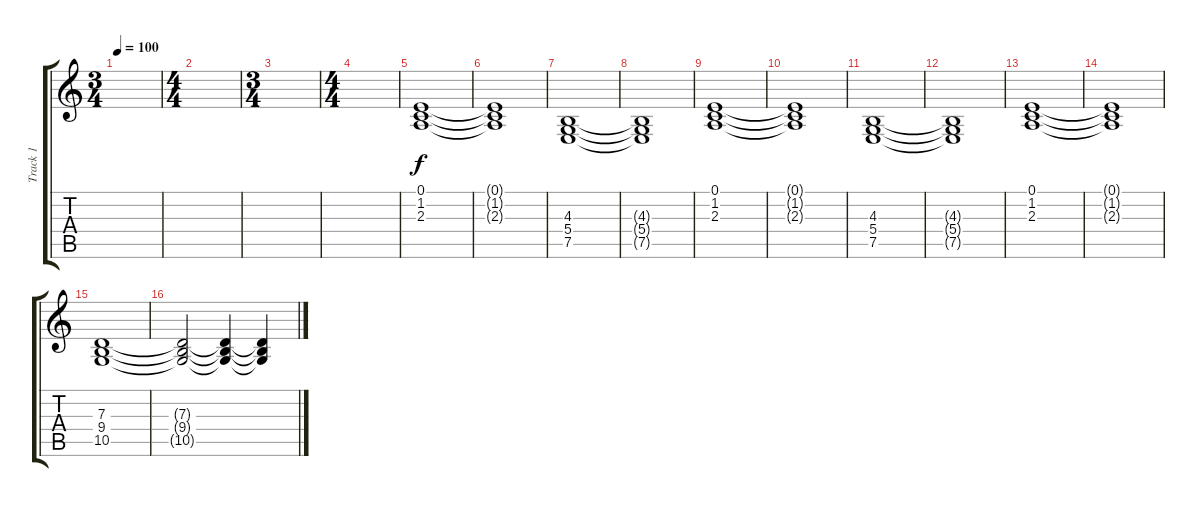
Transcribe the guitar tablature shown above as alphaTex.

\track ("Track 1" "Track 1") {instrument stringensemble1}
\staff {score tabs}
\tuning (E4 B3 G3 D3 A2 E2) {hide}
\ts (3 4)
\tempo 100
\clef g2
\ks c
|
\ts (4 4)
|
\ts (3 4)
|
\ts (4 4)
|
(0.1 1.2 2.3).1 |
(0.1{t} 1.2{t} 2.3{t}).1 |
(4.3 5.4 7.5).1 |
(4.3{t} 5.4{t} 7.5{t}).1 |
(0.1 1.2 2.3).1 |
(0.1{t} 1.2{t} 2.3{t}).1 |
(4.3 5.4 7.5).1 |
(4.3{t} 5.4{t} 7.5{t}).1 |
(0.1 1.2 2.3).1{instrument choiraahs} |
(0.1{t} 1.2{t} 2.3{t}).1 |
(7.3 9.4 10.5).1{instrument choiraahs} |
(7.3{t} 9.4{t} 10.5{t}).2 (7.3{t} 9.4{t} 10.5{t}).4 (7.3{t} 9.4{t} 10.5{t}).4
